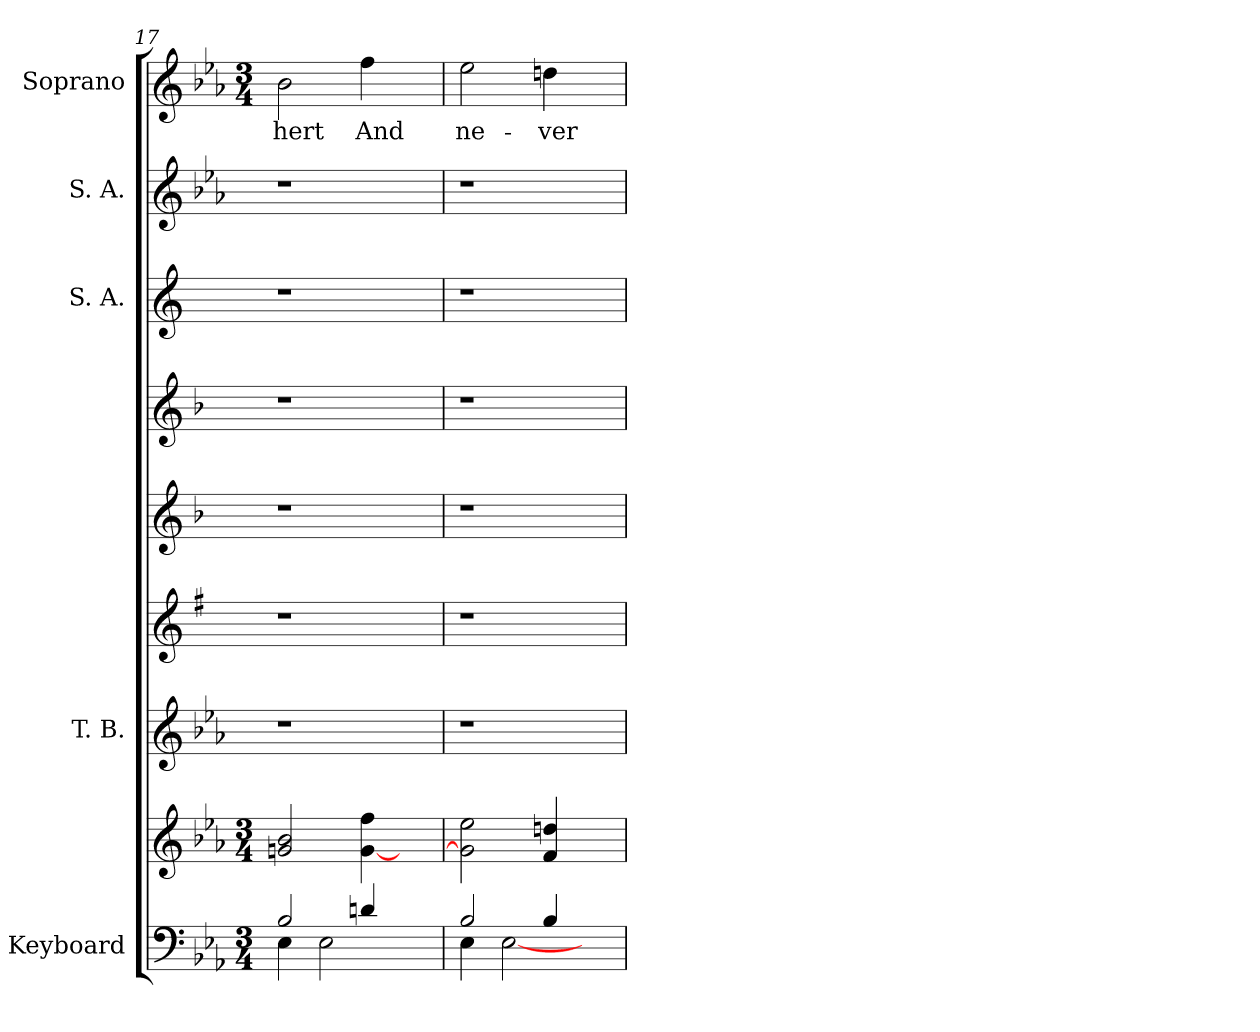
**kern	**kern	**kern	**kern	**kern	**kern	**kern	**kern	**kern	**text
*part8	*part8	*part7	*part6	*part5	*part4	*part3	*part2	*part1	*part1
*staff9	*staff8	*staff7	*staff6	*staff5	*staff4	*staff3	*staff2	*staff1	*staff1
*I"Keyboard	*	*I"T. B.	*	*	*	*I"S. A.	*I"S. A.	*I"Soprano	*
*	*	*I'T. B.	*	*	*	*	*I'S. A.	*I'S.	*
*clefF4	*clefG2	*clefG2	*clefG2	*clefG2	*clefG2	*clefG2	*clefG2	*clefG2	*
*	*	*	*ITrd2c4	*ITrd1c2	*ITrd1c2	*ITrd-2c-3	*	*	*
*k[b-e-a-]	*k[b-e-a-]	*k[b-e-a-]	*k[b-e-a-]	*k[b-e-a-]	*k[b-e-a-]	*k[b-e-a-]	*k[b-e-a-]	*k[b-e-a-]	*
*E-:	*E-:	*E-:	*E-:	*E-:	*E-:	*E-:	*E-:	*E-:	*
*M3/4	*M3/4	*	*	*	*	*	*	*M3/4	*
=17	=17	=17	=17	=17	=17	=17	=17	=17	=17
*^	*	*	*	*	*	*	*	*	*
!	!	!	!	!	!	!	!	!	!	!LO:LY:b
2B-/	4E-\	2gn/ 2b-/	1r	1r	1r	1r	1r	1r	2b-\	hert
.	2E-\	.	.	.	.	.	.	.	.	.
!	!	!	!	!	!	!	!	!	!	!LO:LY:b
4dn/	.	[<4g\ 4ff\	.	.	.	.	.	.	4ff\	And
4ryy	4ryy	4ryy	.	.	.	.	.	.	4ryy	.
=18	=18	=18	=18	=18	=18	=18	=18	=18	=18	=18
!	!	!	!	!	!	!	!	!	!	!LO:LY:b
2B-/	4E-\	2g\] 2ee-\	1r	1r	1r	1r	1r	1r	2ee-\	ne-
.	[<2E-\	.	.	.	.	.	.	.	.	.
!	!	!	!	!	!	!	!	!	!	!LO:LY:b
4B-/	.	4f/ 4ddn/	.	.	.	.	.	.	4ddn\	-ver
4ryy	4ryy	4ryy	.	.	.	.	.	.	4ryy	.
*v	*v	*	*	*	*	*	*	*	*	*
=	=	=	=	=	=	=	=	=	=
*-	*-	*-	*-	*-	*-	*-	*-	*-	*-
